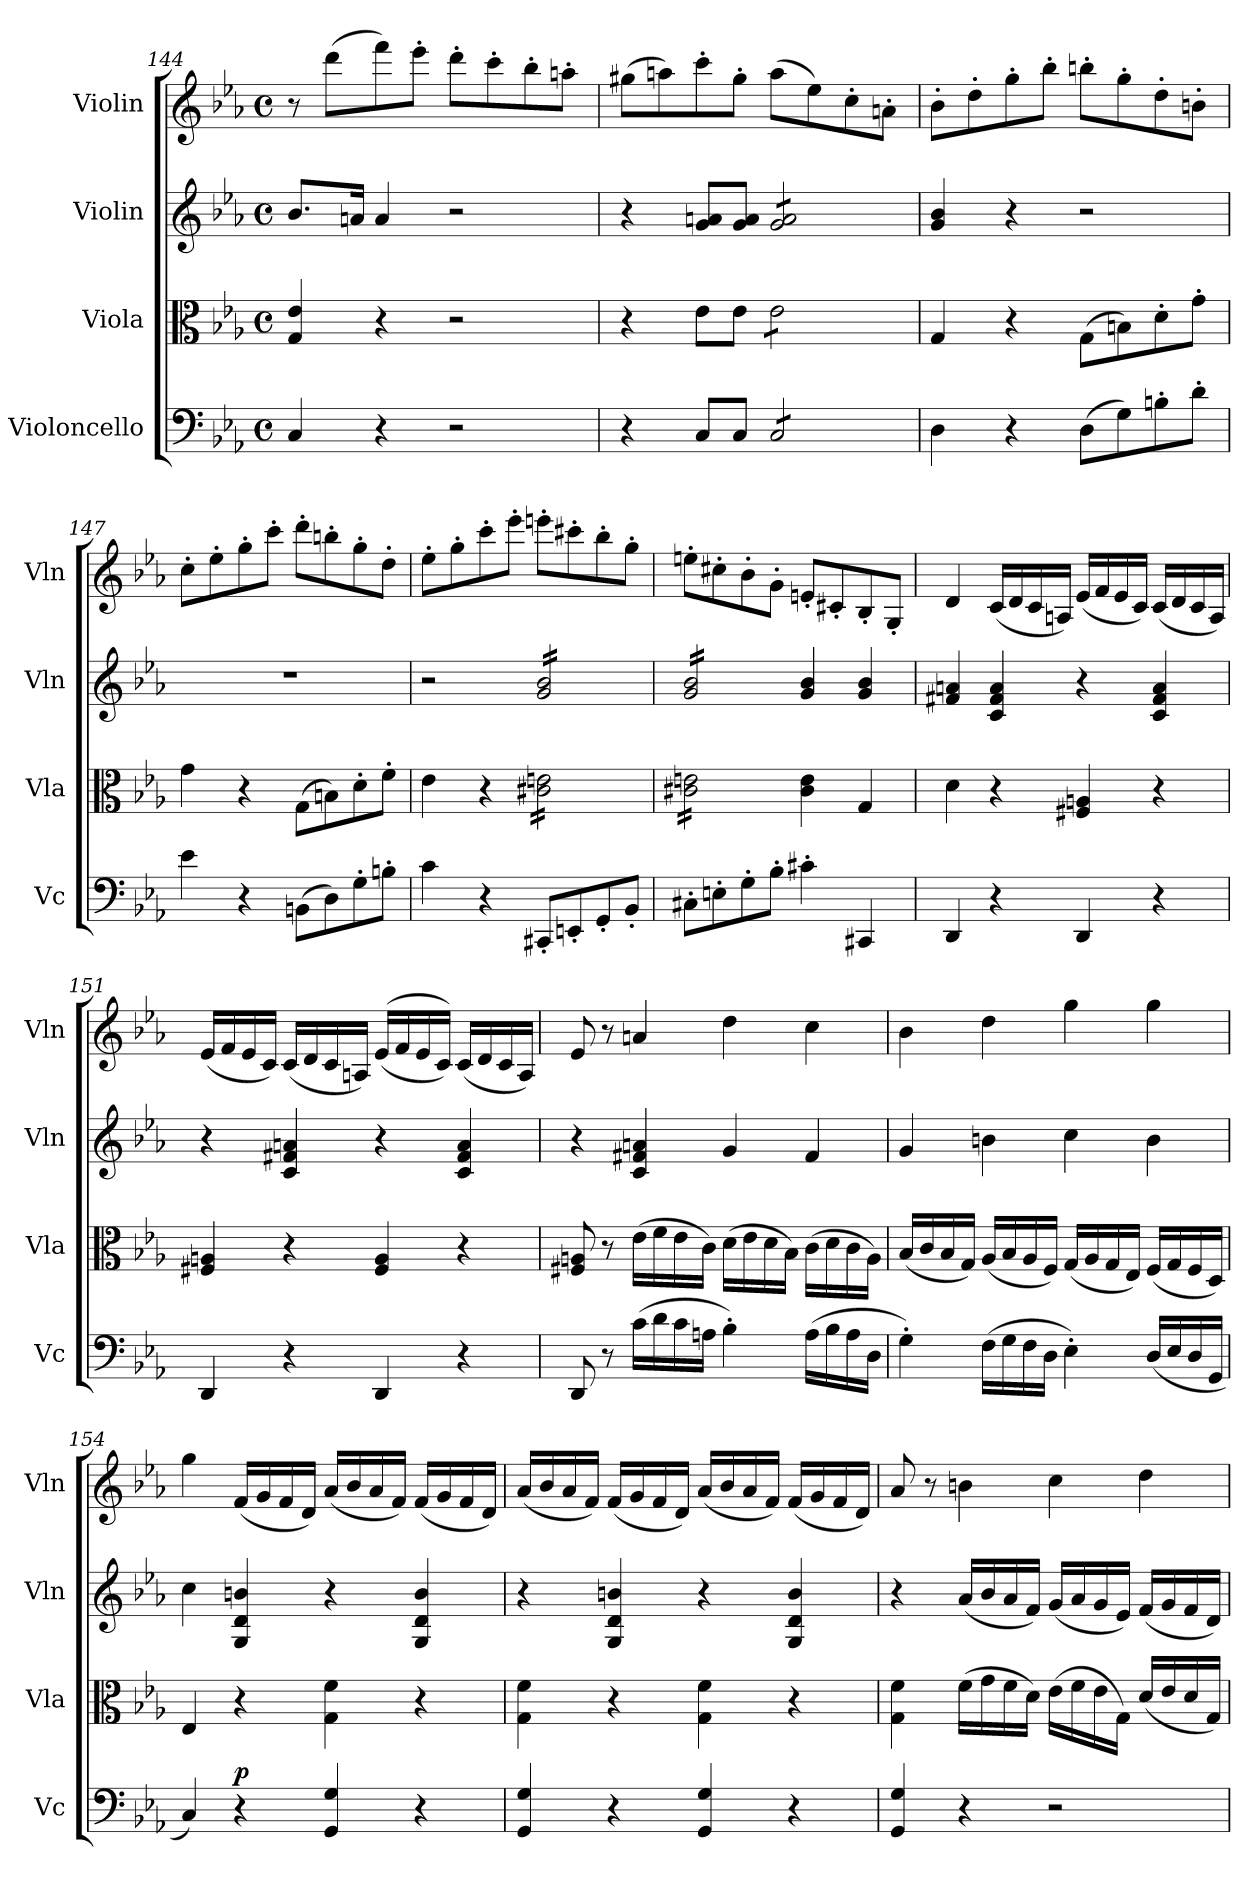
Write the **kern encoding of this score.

**kern	**dynam	**kern	**kern	**kern
*part4	*part4	*part3	*part2	*part1
*staff4	*staff4	*staff3	*staff2	*staff1
*I"Violoncello	*	*I"Viola	*I"Violin	*I"Violin
*I'Vc	*	*I'Vla	*I'Vln	*I'Vln
*clefF4	*	*clefC3	*clefG2	*clefG2
*k[b-e-a-]	*	*k[b-e-a-]	*k[b-e-a-]	*k[b-e-a-]
*M4/4	*	*M4/4	*M4/4	*M4/4
*met(c)	*	*met(c)	*met(c)	*met(c)
=144	=144	=144	=144	=144
4C/	.	4G/ 4e-/	8.b-/L	8r
.	.	.	.	(8ddd\L
.	.	.	16an/Jk	.
4r	.	4r	4a/	8fff\)
.	.	.	.	8eee-'\J
2r	.	2r	2r	8ddd'\L
.	.	.	.	8ccc'\
.	.	.	.	8bb-'\
.	.	.	.	8aan'\J
=145	=145	=145	=145	=145
4r	.	4r	4r	(8gg#X\L
.	.	.	.	8aan\)
8C/L	.	8e-\L	8g/ 8an/L	8ccc'\
8C/J	.	8e-\J	8g/ 8a/J	8gg#'\J
*tremolo	*	*	*	*
*	*	*tremolo	*	*
*	*	*	*tremolo	*
8C/L	.	8e-\L	8g/ 8a/L	(8aa\L
8C/	.	8e-\	8g/ 8a/	8ee-\)
8C/	.	8e-\	8g/ 8a/	8cc'\
8C/J	.	8e-\J	8g/ 8a/J	8an'\J
*	*	*	*Xtremolo	*
*	*	*Xtremolo	*	*
*Xtremolo	*	*	*	*
=146	=146	=146	=146	=146
4D\	.	4G/	4g/ 4b-/	8b-'\L
.	.	.	.	8dd'\
4r	.	4r	4r	8gg'\
.	.	.	.	8bb-'\J
(8D\L	.	(8G\L	2r	8bbn'\L
8G\)	.	8Bn\)	.	8gg'\
8Bn'\	.	8d'\	.	8dd'\
8d'\J	.	8g'\J	.	8bn'\J
!!LO:LB:g=z
=147	=147	=147	=147	=147
4e-\	.	4g\	1r	8cc'\L
.	.	.	.	8ee-'\
4r	.	4r	.	8gg'\
.	.	.	.	8ccc'\J
(8BBn\L	.	(8G\L	.	8ddd'\L
8D\)	.	8Bn\)	.	8bbn'\
8G'\	.	8d'\	.	8gg'\
8Bn'\J	.	8f'\J	.	8dd'\J
=148	=148	=148	=148	=148
4c\	.	4e-\	2r	8ee-'\L
.	.	.	.	8gg'\
4r	.	4r	.	8ccc'\
.	.	.	.	8eee-'\J
*	*	*tremolo	*	*
*	*	*	*tremolo	*
8CC#X'/L	.	16c#X\ 16en\LL	16g/ 16b-/LL	8eeen'\L
.	.	16c#X\ 16en\	16g/ 16b-/	.
8EEn'/	.	16c#X\ 16en\	16g/ 16b-/	8ccc#X'\
.	.	16c#X\ 16en\	16g/ 16b-/	.
8GG'/	.	16c#X\ 16en\	16g/ 16b-/	8bb-'\
.	.	16c#X\ 16en\	16g/ 16b-/	.
8BB-'/J	.	16c#X\ 16en\	16g/ 16b-/	8gg'\J
.	.	16c#X\ 16en\JJ	16g/ 16b-/JJ	.
=149	=149	=149	=149	=149
8C#X'\L	.	16c#X\ 16en\LL	16g/ 16b-/LL	8een'\L
.	.	16c#X\ 16en\	16g/ 16b-/	.
8En'\	.	16c#X\ 16en\	16g/ 16b-/	8cc#X'\
.	.	16c#X\ 16en\	16g/ 16b-/	.
8G'\	.	16c#X\ 16en\	16g/ 16b-/	8b-'\
.	.	16c#X\ 16en\	16g/ 16b-/	.
8B-'\J	.	16c#X\ 16en\	16g/ 16b-/	8g'\J
.	.	16c#X\ 16en\JJ	16g/ 16b-/JJ	.
*	*	*	*Xtremolo	*
*	*	*Xtremolo	*	*
4c#X'\	.	4c#\ 4e\	4g/ 4b-/	8en'/L
.	.	.	.	8c#X'/
4CC#X/	.	4G/	4g/ 4b-/	8B-'/
.	.	.	.	8G'/J
=150	=150	=150	=150	=150
4DD/	.	4d\	4f#X/ 4an/	4d/
4r	.	4r	4c/ 4f#/ 4a/	(16c/LL
.	.	.	.	16d/
.	.	.	.	16c/
.	.	.	.	16An/JJ)
4DD/	.	4F#X/ 4An/	4r	(16e-/LL
.	.	.	.	16f/
.	.	.	.	16e-/
.	.	.	.	16c/JJ)
4r	.	4r	4c/ 4f#/ 4a/	(16c/LL
.	.	.	.	16d/
.	.	.	.	16c/
.	.	.	.	16A/JJ)
=151	=151	=151	=151	=151
4DD/	.	4F#X/ 4An/	4r	(16e-/LL
.	.	.	.	16f/
.	.	.	.	16e-/
.	.	.	.	16c/JJ)
4r	.	4r	4c/ 4f#X/ 4an/	(16c/LL
.	.	.	.	16d/
.	.	.	.	16c/
.	.	.	.	16An/JJ)
4DD/	.	4F#/ 4A/	4r	((16e-/LL
.	.	.	.	16f/
.	.	.	.	16e-/
.	.	.	.	16c/JJ))
4r	.	4r	4c/ 4f#/ 4a/	(16c/LL
.	.	.	.	16d/
.	.	.	.	16c/
.	.	.	.	16A/JJ)
!!LO:LB:g=z
=152	=152	=152	=152	=152
8DD/	.	8F#X/ 8An/	4r	8e-/
8r	.	8r	.	8r
(16c\LL	.	(16e-\LL	4c/ 4f#X/ 4an/	4an/
16d\	.	16f\	.	.
16c\	.	16e-\	.	.
16An\JJ	.	16c\JJ)	.	.
4B-'\)	.	(16d\LL	4g/	4dd\
.	.	16e-\	.	.
.	.	16d\	.	.
.	.	16B-\JJ)	.	.
(16A\LL	.	(16c\LL	4f#/	4cc\
16B-\	.	16d\	.	.
16A\	.	16c\	.	.
16D\JJ	.	16A\JJ)	.	.
=153	=153	=153	=153	=153
4G'\)	.	(16B-/LL	4g/	4b-\
.	.	16c/	.	.
.	.	16B-/	.	.
.	.	16G/JJ)	.	.
(16F\LL	.	(16A-/LL	4bn\	4dd\
16G\	.	16B-/	.	.
16F\	.	16A-/	.	.
16D\JJ	.	16F/JJ)	.	.
4E-'\)	.	(16G/LL	4cc\	4gg\
.	.	16A-/	.	.
.	.	16G/	.	.
.	.	16E-/JJ)	.	.
(16D/LL	.	(16F/LL	4b\	4gg\
16E-/	.	16G/	.	.
16D/	.	16F/	.	.
16GG/JJ	.	16D/JJ)	.	.
=154	=154	=154	=154	=154
4C/)	.	4E-/	4cc\	4gg\
!	!LO:DY:a	!	!	!
4r	p	4r	4G/ 4d/ 4bn/	(16f/LL
.	.	.	.	16g/
.	.	.	.	16f/
.	.	.	.	16d/JJ)
4GG/ 4G/	.	4G\ 4f\	4r	(16a-/LL
.	.	.	.	16b-/
.	.	.	.	16a-/
.	.	.	.	16f/JJ)
4r	.	4r	4G/ 4d/ 4b/	(16f/LL
.	.	.	.	16g/
.	.	.	.	16f/
.	.	.	.	16d/JJ)
=155	=155	=155	=155	=155
4GG/ 4G/	.	4G\ 4f\	4r	(16a-/LL
.	.	.	.	16b-/
.	.	.	.	16a-/
.	.	.	.	16f/JJ)
4r	.	4r	4G/ 4d/ 4bn/	(16f/LL
.	.	.	.	16g/
.	.	.	.	16f/
.	.	.	.	16d/JJ)
4GG/ 4G/	.	4G\ 4f\	4r	(16a-/LL
.	.	.	.	16b-/
.	.	.	.	16a-/
.	.	.	.	16f/JJ)
4r	.	4r	4G/ 4d/ 4b/	(16f/LL
.	.	.	.	16g/
.	.	.	.	16f/
.	.	.	.	16d/JJ)
!!LO:LB:g=z
=156	=156	=156	=156	=156
4GG/ 4G/	.	4G\ 4f\	4r	8a-/
.	.	.	.	8r
4r	.	(16f\LL	(16a-/LL	4bn\
.	.	16g\	16b-/	.
.	.	16f\	16a-/	.
.	.	16d\JJ)	16f/JJ)	.
2r	.	(16e-\LL	(16g/LL	4cc\
.	.	16f\	16a-/	.
.	.	16e-\	16g/	.
.	.	16G\JJ)	16e-/JJ)	.
.	.	(16d/LL	(16f/LL	4dd\
.	.	16e-/	16g/	.
.	.	16d/	16f/	.
.	.	16G/JJ)	16d/JJ)	.
=	=	=	=	=
*-	*-	*-	*-	*-
